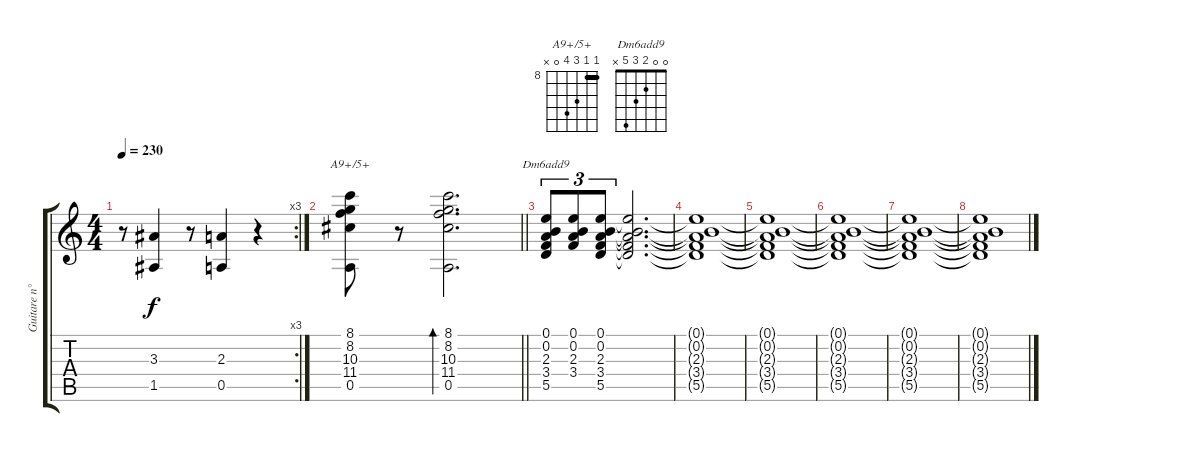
\track ("Guitare n°1" "Guitare n°") {instrument acousticguitarsteel}
\staff {score tabs}
\tuning (E4 B3 G3 D3 A2 E2) {hide}
\chord ("A9+/5+" 8 8 10 11 0 x) {firstfret 8 barre 8}
\chord ("Dm6add9" 0 0 2 3 5 x)
\rc 3
\ts (4 4)
\tempo 230
\clef g2
\ks c
r.8{dy f} (3.3 1.5).4 r.8 (2.3 0.5).4 r.4 |
\barLineRight lightlight
(8.1 8.2 10.3 11.4 0.5).8{ch "A9+/5+"} r.8 (8.1 8.2 10.3 11.4 0.5).2{d bd 480} |
(0.1 0.2 2.3 3.4 5.5).8{tu (3 2) ch "Dm6add9"} (0.1 0.2 2.3 3.4).8{tu (3 2)} (0.1 0.2 2.3 3.4 5.5).8{tu (3 2)} (0.1{t} 0.2{t} 2.3{t} 3.4{t} 5.5{t}).2{d} |
(0.1{t} 0.2{t} 2.3{t} 3.4{t} 5.5{t}).1 |
(0.1{t} 0.2{t} 2.3{t} 3.4{t} 5.5{t}).1 |
(0.1{t} 0.2{t} 2.3{t} 3.4{t} 5.5{t}).1 |
(0.1{t} 0.2{t} 2.3{t} 3.4{t} 5.5{t}).1 |
(0.1{t} 0.2{t} 2.3{t} 3.4{t} 5.5{t}).1
